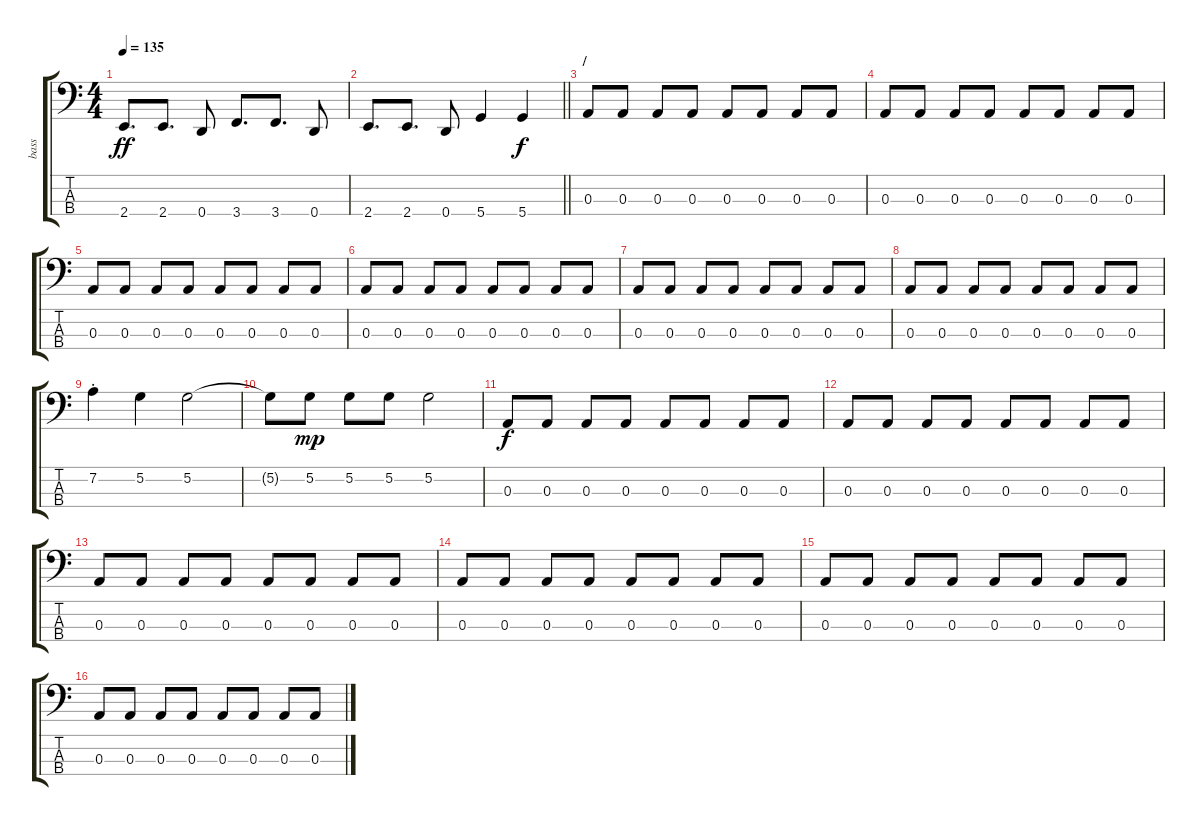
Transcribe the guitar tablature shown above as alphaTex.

\track ("bass" "bass") {instrument electricbassfinger}
\staff {score tabs}
\tuning (G2 D2 A1 D1) {hide}
\ts (4 4)
\tempo 135
\clef f4
\ks c
2.4.8{d dy ff} 2.4.8{d} 0.4.8 3.4.8{d} 3.4.8{d} 0.4.8 |
\barLineRight lightlight
2.4.8{d} 2.4.8{d} 0.4.8 5.4.4 5.4.4{dy f} |
\section ("" "/")
0.3.8 0.3.8 0.3.8 0.3.8 0.3.8 0.3.8 0.3.8 0.3.8 |
0.3.8 0.3.8 0.3.8 0.3.8 0.3.8 0.3.8 0.3.8 0.3.8 |
0.3.8 0.3.8 0.3.8 0.3.8 0.3.8 0.3.8 0.3.8 0.3.8 |
0.3.8 0.3.8 0.3.8 0.3.8 0.3.8 0.3.8 0.3.8 0.3.8 |
0.3.8 0.3.8 0.3.8 0.3.8 0.3.8 0.3.8 0.3.8 0.3.8 |
0.3.8 0.3.8 0.3.8 0.3.8 0.3.8 0.3.8 0.3.8 0.3.8 |
7.2{st}.4 5.2.4 5.2.2 |
5.2{t}.8 5.2.8{dy mp} 5.2.8 5.2.8 5.2.2 |
0.3.8{dy f} 0.3.8 0.3.8 0.3.8 0.3.8 0.3.8 0.3.8 0.3.8 |
0.3.8 0.3.8 0.3.8 0.3.8 0.3.8 0.3.8 0.3.8 0.3.8 |
0.3.8 0.3.8 0.3.8 0.3.8 0.3.8 0.3.8 0.3.8 0.3.8 |
0.3.8 0.3.8 0.3.8 0.3.8 0.3.8 0.3.8 0.3.8 0.3.8 |
0.3.8 0.3.8 0.3.8 0.3.8 0.3.8 0.3.8 0.3.8 0.3.8 |
0.3.8 0.3.8 0.3.8 0.3.8 0.3.8 0.3.8 0.3.8 0.3.8
